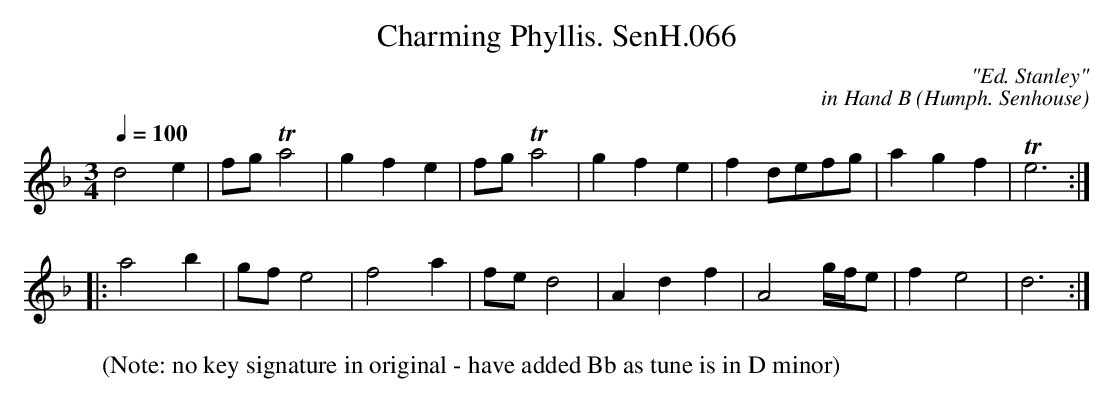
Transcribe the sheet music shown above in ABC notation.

X:1
T:Charming Phyllis. SenH.066
C:"Ed. Stanley"
C:in Hand B (Humph. Senhouse)
Q:1/4=100
M:3/4
L:1/8
K:Dm
d4e2 | fg Ta4 | g2f2e2 | fg Ta4 | g2f2e2 | f2defg | a2g2f2 | Te6 :|
|: a4b2 | gfe4 | f4a2 | fed4 | A2d2f2 | A4 g/f/e | f2e4 | d6 :|
W:(Note: no key signature in original - have added Bb as tune is in D minor)
